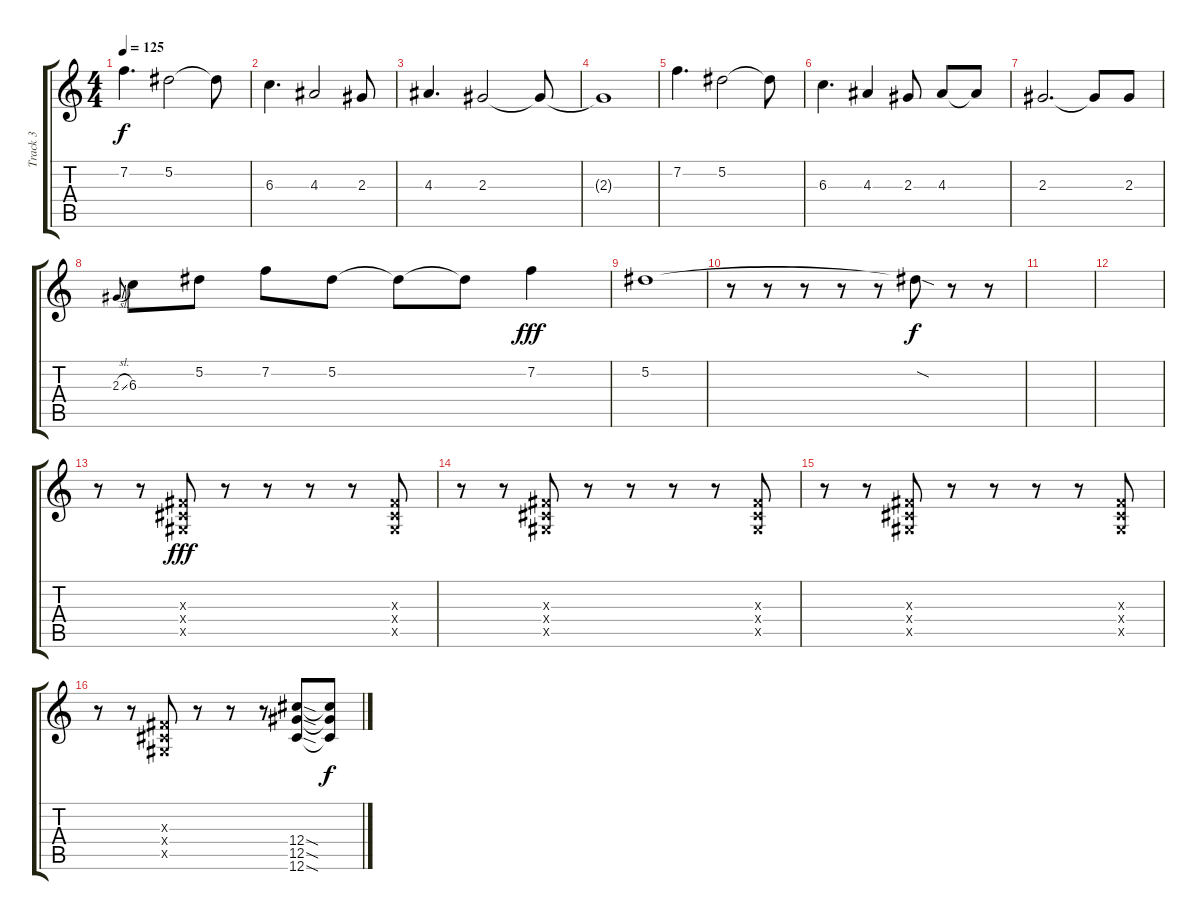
\track ("Track 3" "Track 3") {instrument distortionguitar}
\staff {score tabs}
\tuning (Eb4 Bb3 Gb3 Db3 Ab2 Db2) {hide}
\ts (4 4)
\tempo 125
\clef g2
\ks c
7.2.4{d dy f} 5.2.2 5.2{t}.8 |
6.3.4{d} 4.3.2 2.3.8 |
4.3.4{d} 2.3.2 2.3{t}.8 |
2.3{t}.1 |
7.2.4{d} 5.2.2 5.2{t}.8 |
6.3.4{d} 4.3.4 2.3.8 4.3.8 4.3{t}.8 |
2.3.2{d} 2.3{t}.8 2.3.8 |
2.3{sl}.8{gr onbeat} 6.3.8 5.2.8 7.2.8 5.2.8 5.2{t}.8 5.2{t}.8 7.2.4{dy fff} |
5.2.1 |
r.8 r.8 r.8 r.8 r.8 5.2{sod t}.8{dy f} r.8 r.8 |
|
|
r.8 r.8 (0.3{x} 0.4{x} 0.5{x}).8{dy fff} r.8 r.8 r.8 r.8 (0.3{x} 0.4{x} 0.5{x}).8 |
r.8 r.8 (0.3{x} 0.4{x} 0.5{x}).8 r.8 r.8 r.8 r.8 (0.3{x} 0.4{x} 0.5{x}).8 |
r.8 r.8 (0.3{x} 0.4{x} 0.5{x}).8 r.8 r.8 r.8 r.8 (0.3{x} 0.4{x} 0.5{x}).8 |
r.8 r.8 (0.3{x} 0.4{x} 0.5{x}).8 r.8 r.8 r.8 (12.4{sod} 12.5{sod} 12.6{sod}).8 (12.4{t} 12.5{t} 12.6{t}).8{dy f}
